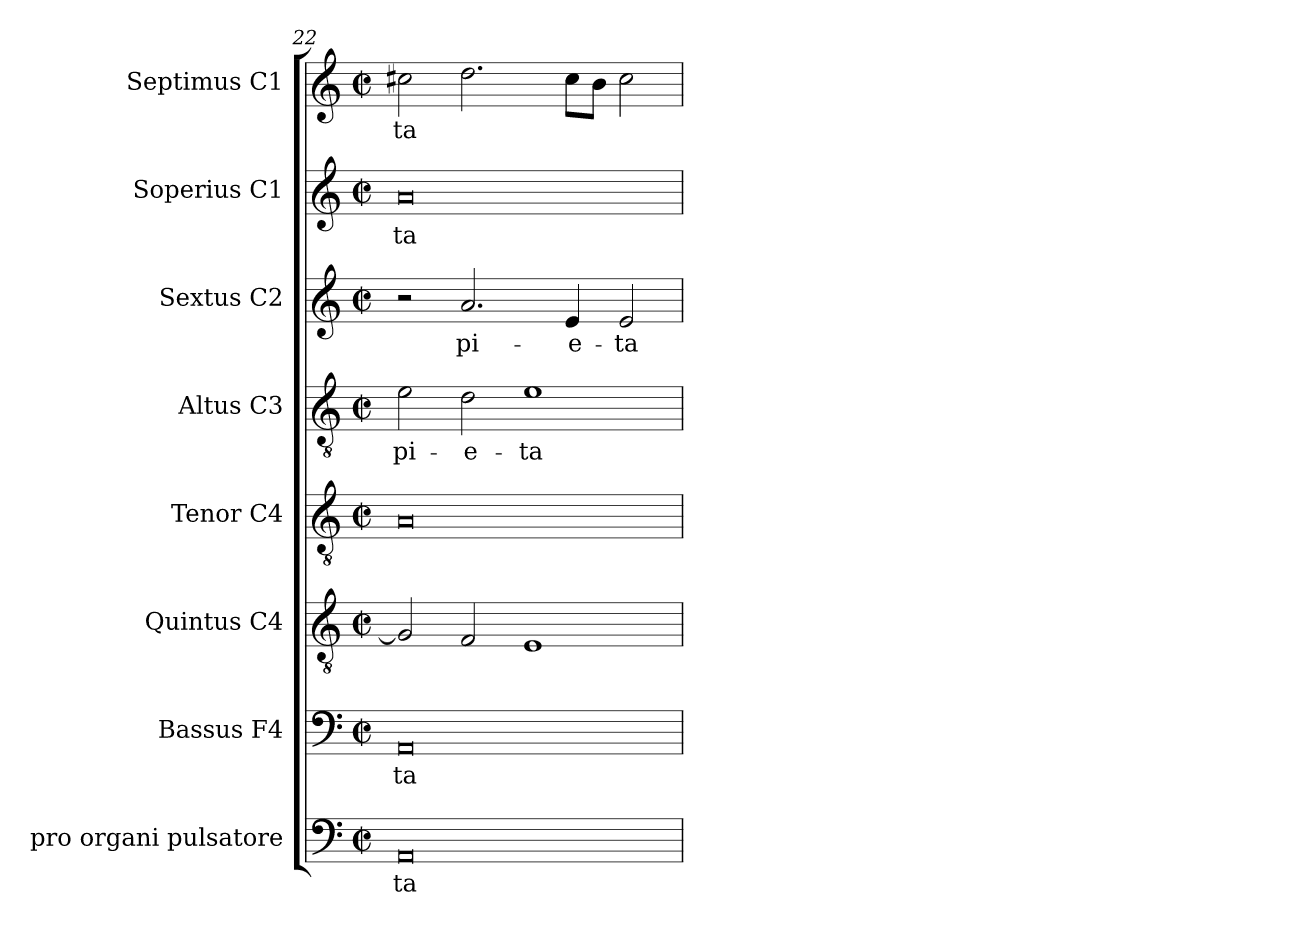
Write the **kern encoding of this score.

**kern	**text	**kern	**text	**kern	**text	**kern	**text	**kern	**text	**kern	**text	**kern	**text	**kern	**text
*part8	*part8	*part7	*part7	*part6	*part6	*part5	*part5	*part4	*part4	*part3	*part3	*part2	*part2	*part1	*part1
*staff8	*staff8	*staff7	*staff7	*staff6	*staff6	*staff5	*staff5	*staff4	*staff4	*staff3	*staff3	*staff2	*staff2	*staff1	*staff1
*I"pro organi  pulsatore	*	*I"Bassus  F4	*	*I"Quintus  C4	*	*I"Tenor  C4	*	*I"Altus  C3	*	*I"Sextus  C2	*	*I"Soperius  C1	*	*I"Septimus  C1	*
!!LO:PB:g=z
*clefF4	*	*clefF4	*	*clefGv2	*	*clefGv2	*	*clefGv2	*	*clefG2	*	*clefG2	*	*clefG2	*
*k[]	*	*k[]	*	*k[]	*	*k[]	*	*k[]	*	*k[]	*	*k[]	*	*k[]	*
*C:	*	*C:	*	*C:	*	*C:	*	*C:	*	*C:	*	*C:	*	*C:	*
*M2/2	*	*M2/2	*	*M2/2	*	*M2/2	*	*M2/2	*	*M2/2	*	*M2/2	*	*M2/2	*
*met(c|)	*	*met(c|)	*	*met(c|)	*	*met(c|)	*	*met(c|)	*	*met(c|)	*	*met(c|)	*	*met(c|)	*
=22	=22	=22	=22	=22	=22	=22	=22	=22	=22	=22	=22	=22	=22	=22	=22
!	!LO:LY:a:cj	!	!LO:LY:b:cj	!	!LO:LY:b:cj	!	!LO:LY:b:rj	!	!LO:LY:b:rj	!	!	!	!LO:LY:b:cj	!	!LO:LY:b:rj
0AA	-ta-	0AA	-ta-	2G/]	--	0A	--	2e\	pi-	2r	.	0a	-ta-	2cc#X\	-ta-
!	!	!	!	!	!LO:LY:b:cj	!	!	!	!LO:LY:b:rj	!	!LO:LY:b:cj	!	!	!	!LO:LY:b:rj
.	.	.	.	2F/	--	.	.	2d\	-e-	2.a/	pi-	.	.	2.dd\	--
!	!	!	!	!	!LO:LY:b:cj	!	!	!	!LO:LY:b:rj	!	!	!	!	!	!
.	.	.	.	1E	--	.	.	1e	-ta-	.	.	.	.	.	.
!	!	!	!	!	!	!	!	!	!	!	!LO:LY:b:cj	!	!	!	!LO:LY:b:rj
.	.	.	.	.	.	.	.	.	.	4e/	-e-	.	.	8cc#\L	--
!	!	!	!	!	!	!	!	!	!	!	!	!	!	!	!LO:LY:b:rj
.	.	.	.	.	.	.	.	.	.	.	.	.	.	8b\J	--
!	!	!	!	!	!	!	!	!	!	!	!LO:LY:b:cj	!	!	!	!LO:LY:b:rj
.	.	.	.	.	.	.	.	.	.	2e/	-ta-	.	.	2cc#\	--
=	=	=	=	=	=	=	=	=	=	=	=	=	=	=	=
*-	*-	*-	*-	*-	*-	*-	*-	*-	*-	*-	*-	*-	*-	*-	*-
